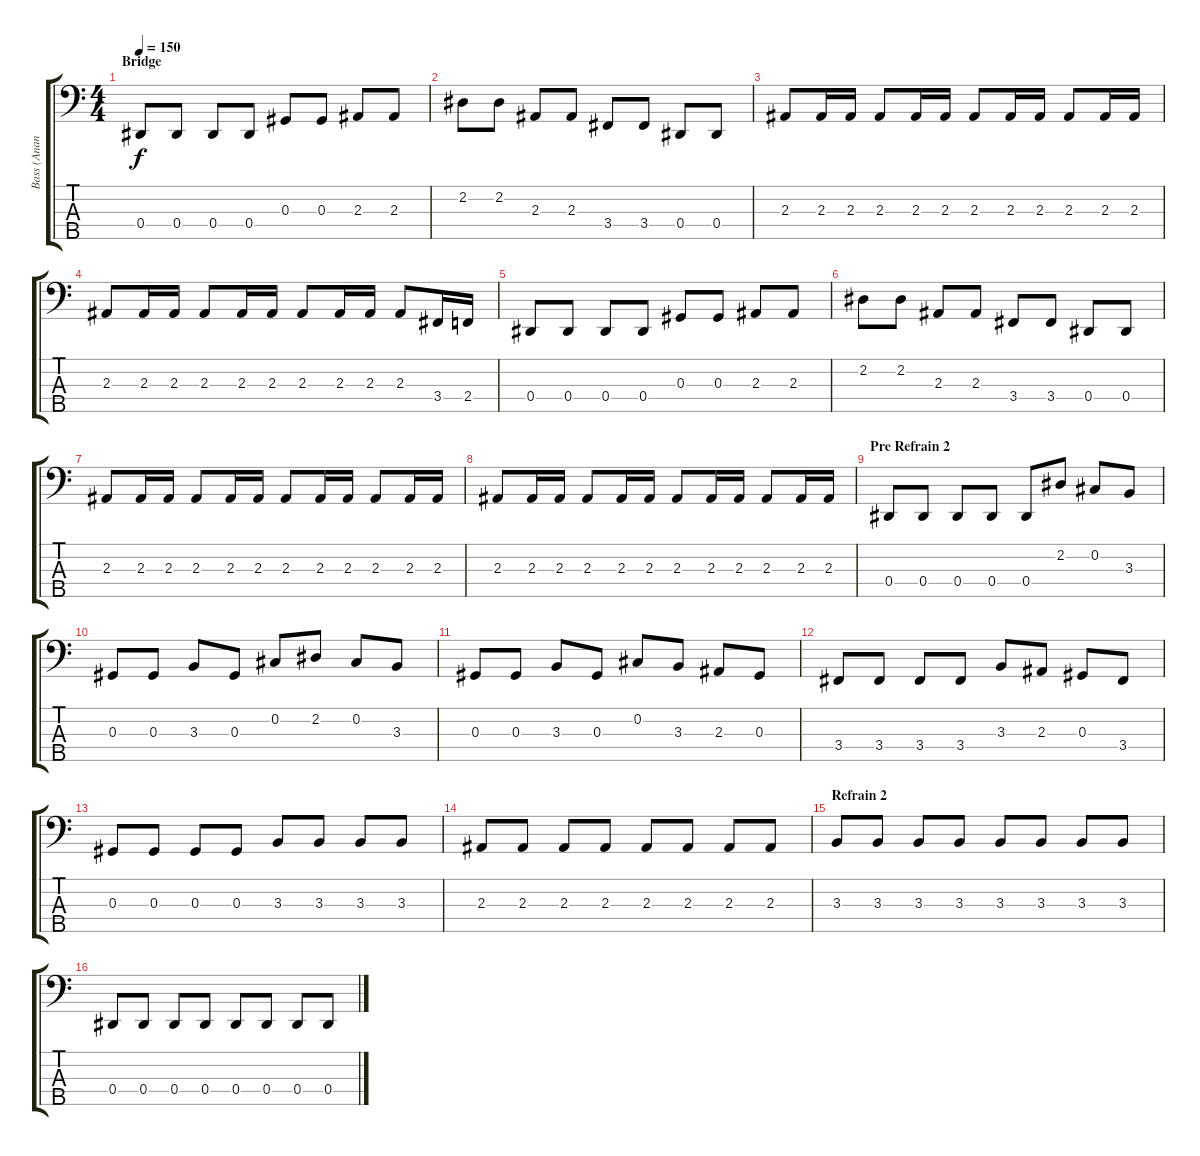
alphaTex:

\track ("Bass (Anan Kaddouri)" "Bass (Anan") {instrument electricbassfinger}
\staff {score tabs}
\tuning (Gb2 Db2 Ab1 Eb1 Bb0) {hide}
\ts (4 4)
\section ("" "Bridge")
\tempo 150
\clef f4
\ks c
0.4.8{dy f} 0.4.8 0.4.8 0.4.8 0.3.8 0.3.8 2.3.8 2.3.8 |
2.2.8 2.2.8 2.3.8 2.3.8 3.4.8 3.4.8 0.4.8 0.4.8 |
2.3.8 2.3.16 2.3.16 2.3.8 2.3.16 2.3.16 2.3.8 2.3.16 2.3.16 2.3.8 2.3.16 2.3.16 |
2.3.8 2.3.16 2.3.16 2.3.8 2.3.16 2.3.16 2.3.8 2.3.16 2.3.16 2.3.8 3.4.16 2.4.16 |
0.4.8 0.4.8 0.4.8 0.4.8 0.3.8 0.3.8 2.3.8 2.3.8 |
2.2.8 2.2.8 2.3.8 2.3.8 3.4.8 3.4.8 0.4.8 0.4.8 |
2.3.8 2.3.16 2.3.16 2.3.8 2.3.16 2.3.16 2.3.8 2.3.16 2.3.16 2.3.8 2.3.16 2.3.16 |
2.3.8 2.3.16 2.3.16 2.3.8 2.3.16 2.3.16 2.3.8 2.3.16 2.3.16 2.3.8 2.3.16 2.3.16 |
\section ("" "Pre Refrain 2")
0.4.8 0.4.8 0.4.8 0.4.8 0.4.8 2.2.8 0.2.8 3.3.8 |
0.3.8 0.3.8 3.3.8 0.3.8 0.2.8 2.2.8 0.2.8 3.3.8 |
0.3.8 0.3.8 3.3.8 0.3.8 0.2.8 3.3.8 2.3.8 0.3.8 |
3.4.8 3.4.8 3.4.8 3.4.8 3.3.8 2.3.8 0.3.8 3.4.8 |
0.3.8 0.3.8 0.3.8 0.3.8 3.3.8 3.3.8 3.3.8 3.3.8 |
2.3.8 2.3.8 2.3.8 2.3.8 2.3.8 2.3.8 2.3.8 2.3.8 |
\section ("" "Refrain 2")
3.3.8 3.3.8 3.3.8 3.3.8 3.3.8 3.3.8 3.3.8 3.3.8 |
0.4.8 0.4.8 0.4.8 0.4.8 0.4.8 0.4.8 0.4.8 0.4.8
